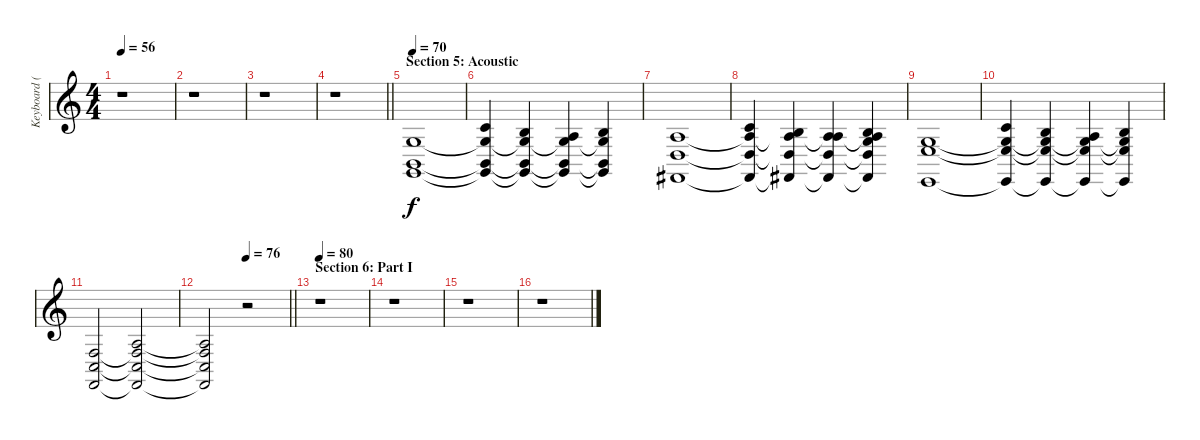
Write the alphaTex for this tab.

\track ("Keyboard (Strings)" "Keyboard (") {instrument stringensemble1}
\staff {score}
\tuning (E4 B3 G3 D3 A2 E2) {hide}
\ts (4 4)
\tempo 56
\clef g2
\ks c
r.1{dy f} |
r.1 |
r.1 |
\barLineRight lightlight
r.1 |
\section ("" "Section 5: Acoustic")
\tempo 70
(5.4 2.5 3.6).1 |
(1.2 5.4{t} 2.5{t} 3.6{t}).4 (0.2 5.4{t} 2.5{t} 3.6{t}).4 (2.3 5.4{t} 2.5{t} 3.6{t}).4 (0.2 5.4{t} 2.5{t} 3.6{t}).4 |
(7.4 5.5 2.6).1 |
(1.2 7.4{t} 5.5{t} 2.6{t}).4 (0.2 7.4{t} 5.5{t} 2.6{t}).4 (2.3 7.4{t} 5.5{t} 2.6{t}).4 (0.2 0.3 7.4{t} 5.5{t} 2.6{t}).4 |
(5.4 7.5 0.6).1 |
(1.2 5.4{t} 7.5{t} 0.6{t}).4 (0.2 5.4{t} 7.5{t} 0.6{t}).4 (2.3 5.4{t} 7.5{t} 0.6{t}).4 (0.2 5.4{t} 7.5{t} 0.6{t}).4 |
(3.4 3.5 1.6).2 (2.3 3.4{t} 3.5{t} 1.6{t}).2 |
\tempo (76 0.5)
\barLineRight lightlight
(2.3{t} 3.4{t} 3.5{t} 1.6{t}).2 r.2 |
\section ("" "Section 6: Part I")
\tempo 80
r.1 |
r.1 |
r.1 |
r.1
